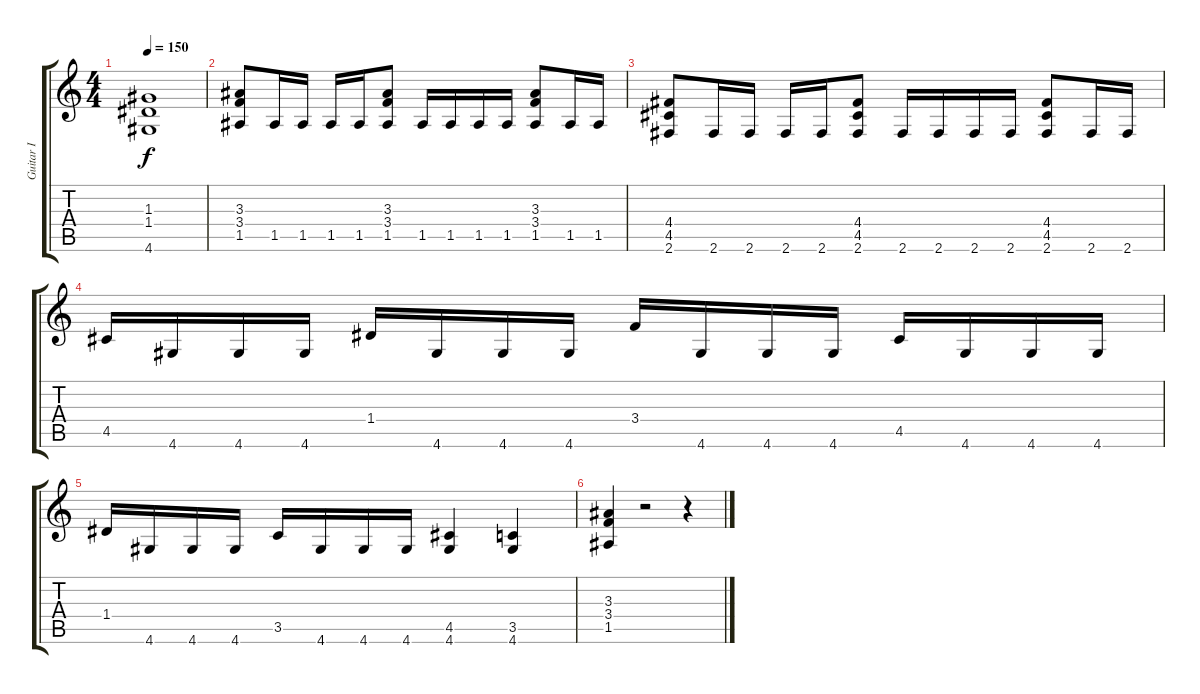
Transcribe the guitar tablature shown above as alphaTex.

\track ("Guitar I" "Guitar I") {instrument distortionguitar}
\staff {score tabs}
\tuning (E4 B3 G3 D3 A2 E2) {hide}
\ts (4 4)
\tempo 150
\clef g2
\ks c
(1.3 1.4 4.6).1{dy f} |
(3.3 3.4 1.5).8 1.5.16 1.5.16 1.5.16 1.5.16 (3.3 3.4 1.5).8 1.5.16 1.5.16 1.5.16 1.5.16 (3.3 3.4 1.5).8 1.5.16 1.5.16 |
(4.4 4.5 2.6).8 2.6.16 2.6.16 2.6.16 2.6.16 (4.4 4.5 2.6).8 2.6.16 2.6.16 2.6.16 2.6.16 (4.4 4.5 2.6).8 2.6.16 2.6.16 |
4.5.16 4.6.16 4.6.16 4.6.16 1.4.16 4.6.16 4.6.16 4.6.16 3.4.16 4.6.16 4.6.16 4.6.16 4.5.16 4.6.16 4.6.16 4.6.16 |
1.4.16 4.6.16 4.6.16 4.6.16 3.5.16 4.6.16 4.6.16 4.6.16 (4.5 4.6).4 (3.5 4.6).4 |
(3.3 3.4 1.5).4 r.2 r.4
